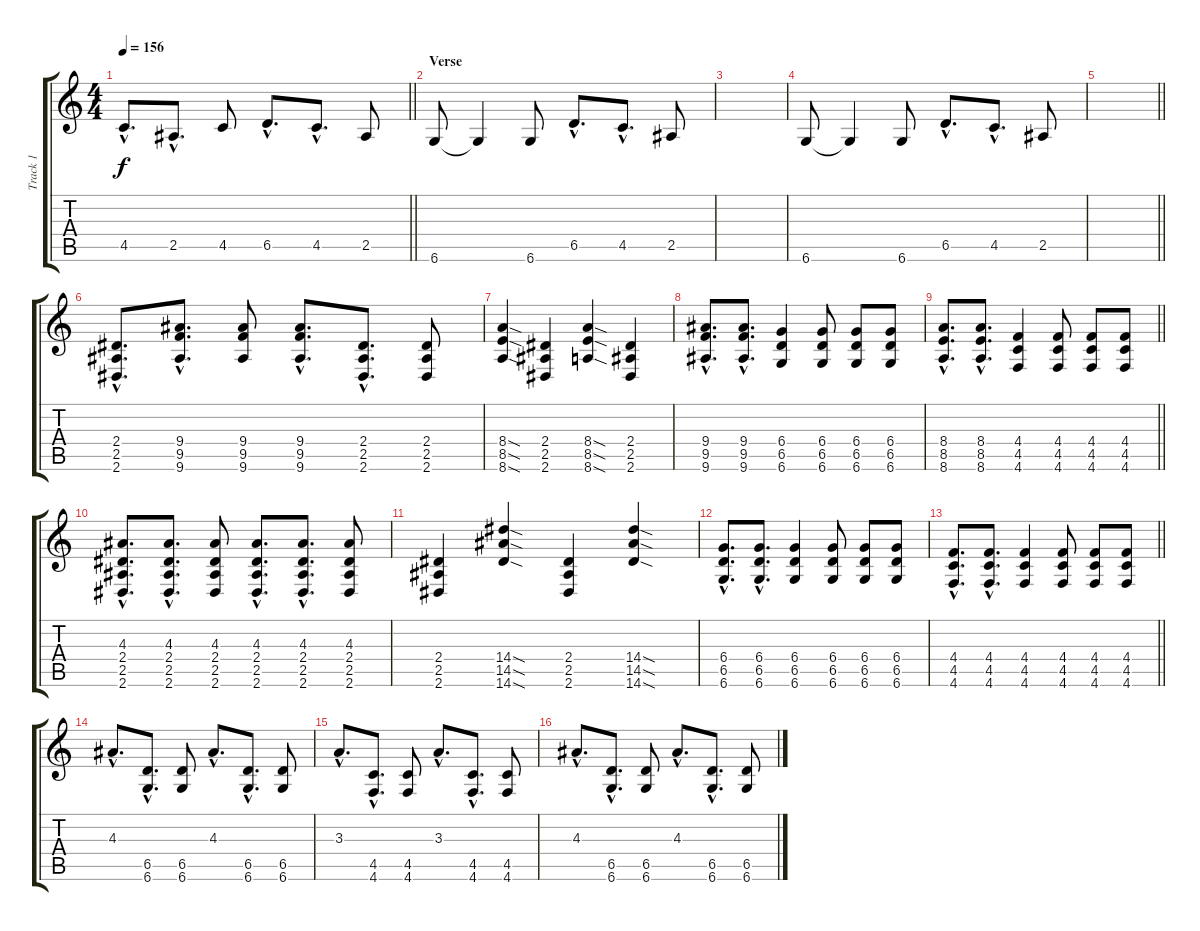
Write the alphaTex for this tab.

\track ("Track 1" "Track 1") {instrument electricguitarclean}
\staff {score tabs}
\tuning (Eb4 Bb3 Gb3 Db3 Ab2 Db2) {hide}
\ts (4 4)
\tempo 156
\clef g2
\barLineRight lightlight
\ks c
4.5{hac}.8{d dy f} 2.5{hac}.8{d} 4.5.8 6.5{hac}.8{d} 4.5{hac}.8{d} 2.5.8 |
\section ("" "Verse")
6.6.8 6.6{t}.4 6.6.8 6.5{hac}.8{d} 4.5{hac}.8{d} 2.5.8 |
|
6.6.8 6.6{t}.4 6.6.8 6.5{hac}.8{d} 4.5{hac}.8{d} 2.5.8 |
\barLineRight lightlight
|
(2.4{hac} 2.5{hac} 2.6{hac}).8{d} (9.4{hac} 9.5{hac} 9.6{hac}).8{d} (9.4 9.5 9.6).8 (9.4{hac} 9.5{hac} 9.6{hac}).8{d} (2.4{hac} 2.5{hac} 2.6{hac}).8{d} (2.4 2.5 2.6).8 |
(8.4{sod} 8.5{sod} 8.6{sod}).4 (2.4 2.5 2.6).4 (8.4{sod} 8.5{sod} 8.6{sod}).4 (2.4 2.5 2.6).4 |
(9.4{hac} 9.5{hac} 9.6{hac}).8{d} (9.4{hac} 9.5{hac} 9.6{hac}).8{d} (6.4 6.5 6.6).4 (6.4 6.5 6.6).8 (6.4 6.5 6.6).8 (6.4 6.5 6.6).8 |
\barLineRight lightlight
(8.4{hac} 8.5{hac} 8.6{hac}).8{d} (8.4{hac} 8.5{hac} 8.6{hac}).8{d} (4.4 4.5 4.6).4 (4.4 4.5 4.6).8 (4.4 4.5 4.6).8 (4.4 4.5 4.6).8 |
(4.3{hac} 2.4{hac} 2.5{hac} 2.6{hac}).8{d} (4.3{hac} 2.4{hac} 2.5{hac} 2.6{hac}).8{d} (4.3 2.4 2.5 2.6).8 (4.3{hac} 2.4{hac} 2.5{hac} 2.6{hac}).8{d} (4.3{hac} 2.4{hac} 2.5{hac} 2.6{hac}).8{d} (4.3 2.4 2.5 2.6).8 |
(2.4 2.5 2.6).4 (14.4{sod} 14.5{sod} 14.6{sod}).4 (2.4 2.5 2.6).4 (14.4{sod} 14.5{sod} 14.6{sod}).4 |
(6.4{hac} 6.5{hac} 6.6{hac}).8{d} (6.4{hac} 6.5{hac} 6.6{hac}).8{d} (6.4 6.5 6.6).4 (6.4 6.5 6.6).8 (6.4 6.5 6.6).8 (6.4 6.5 6.6).8 |
\barLineRight lightlight
(4.4{hac} 4.5{hac} 4.6{hac}).8{d} (4.4{hac} 4.5{hac} 4.6{hac}).8{d} (4.4 4.5 4.6).4 (4.4 4.5 4.6).8 (4.4 4.5 4.6).8 (4.4 4.5 4.6).8 |
4.3{hac}.8{d} (6.5{hac} 6.6{hac}).8{d} (6.5 6.6).8 4.3{hac}.8{d} (6.5{hac} 6.6{hac}).8{d} (6.5 6.6).8 |
3.3{hac}.8{d} (4.5{hac} 4.6{hac}).8{d} (4.5 4.6).8 3.3{hac}.8{d} (4.5{hac} 4.6{hac}).8{d} (4.5 4.6).8 |
4.3{hac}.8{d} (6.5{hac} 6.6{hac}).8{d} (6.5 6.6).8 4.3{hac}.8{d} (6.5{hac} 6.6{hac}).8{d} (6.5 6.6).8
